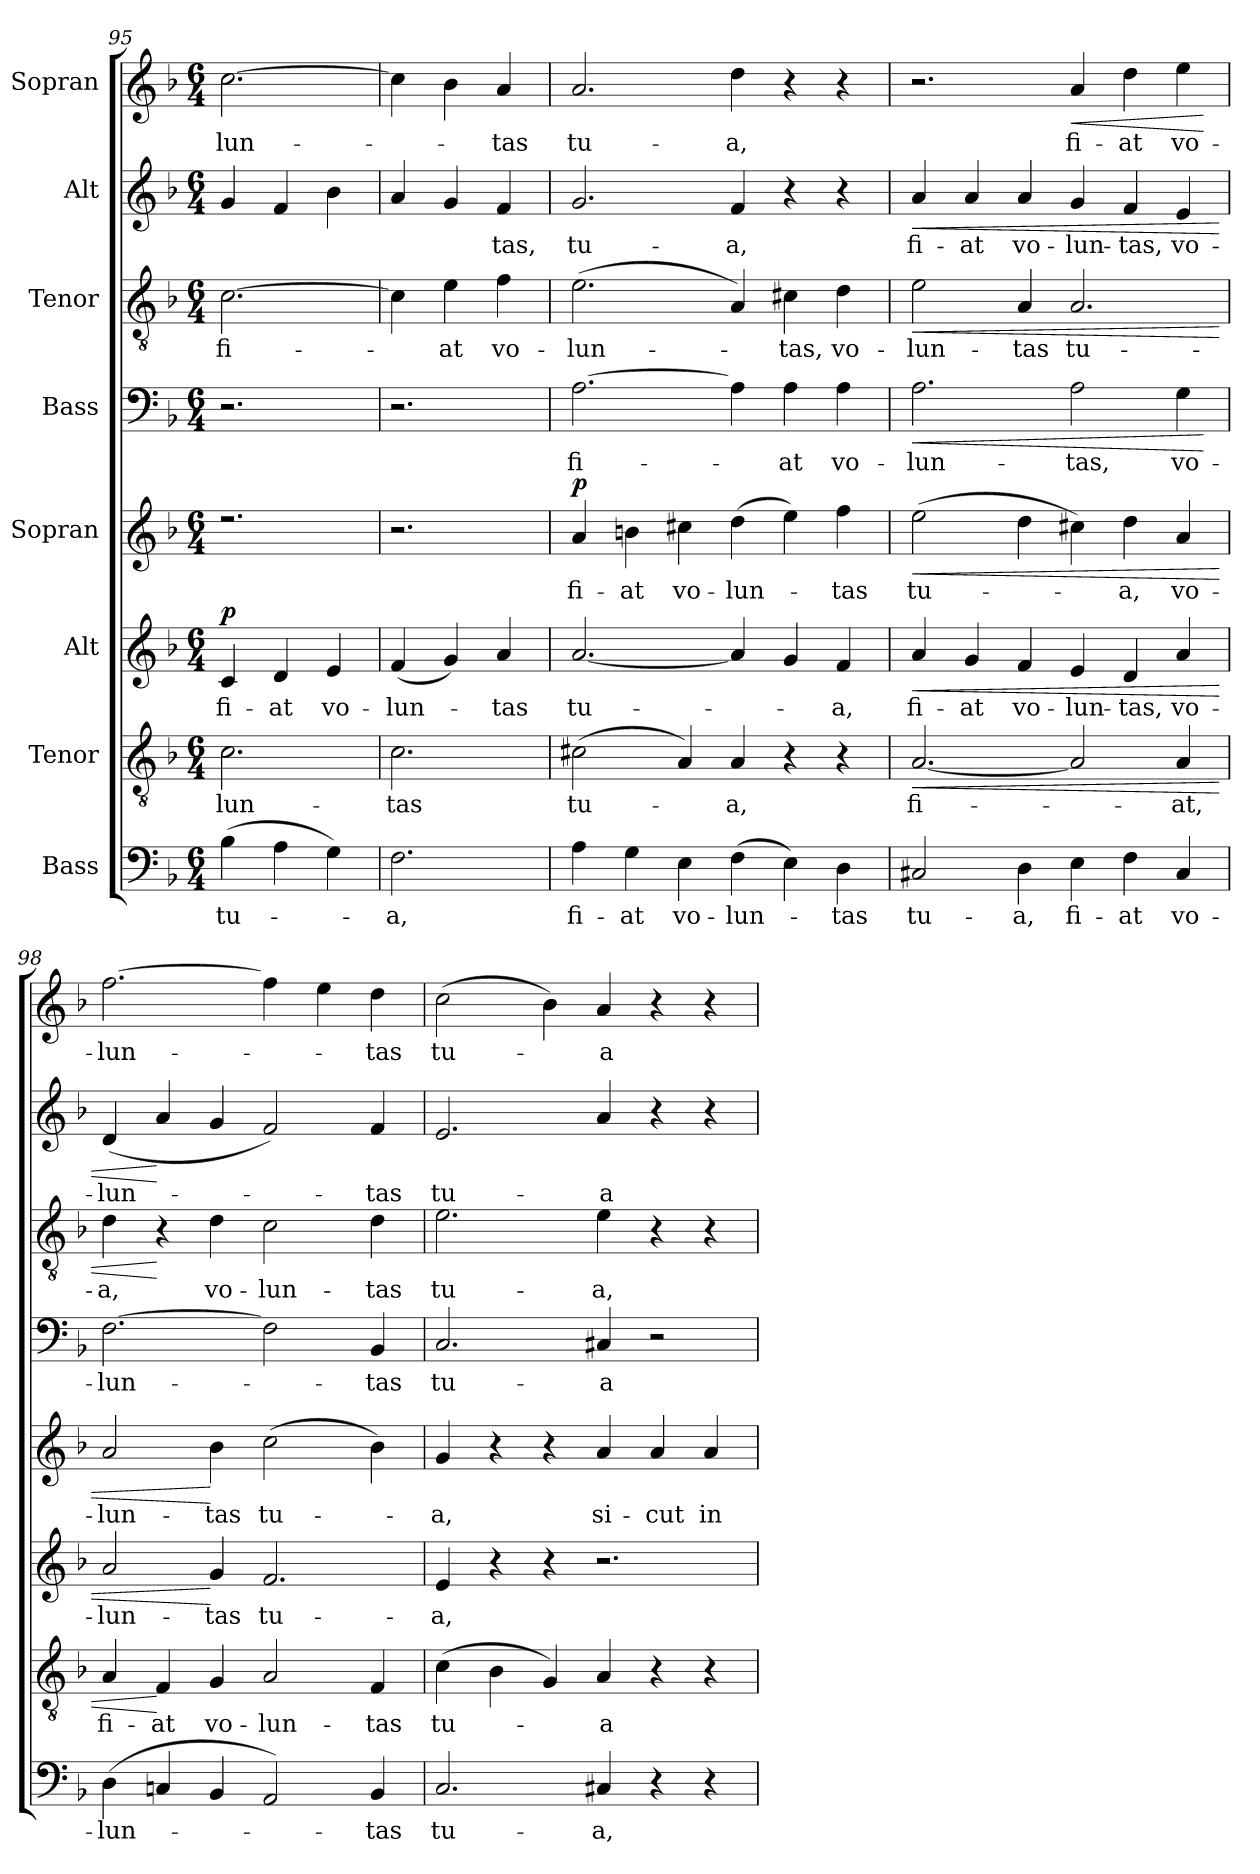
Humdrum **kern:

**kern	**text	**kern	**text	**dynam	**kern	**text	**dynam	**kern	**text	**dynam	**kern	**text	**dynam	**kern	**text	**dynam	**kern	**text	**dynam	**kern	**text	**dynam
*part8	*part8	*part7	*part7	*part7	*part6	*part6	*part6	*part5	*part5	*part5	*part4	*part4	*part4	*part3	*part3	*part3	*part2	*part2	*part2	*part1	*part1	*part1
*staff8	*staff8	*staff7	*staff7	*staff7	*staff6	*staff6	*staff6	*staff5	*staff5	*staff5	*staff4	*staff4	*staff4	*staff3	*staff3	*staff3	*staff2	*staff2	*staff2	*staff1	*staff1	*staff1
*I"Bass	*	*I"Tenor	*	*	*I"Alt	*	*	*I"Sopran	*	*	*I"Bass	*	*	*I"Tenor	*	*	*I"Alt	*	*	*I"Sopran	*	*
*clefF4	*	*clefGv2	*	*	*clefG2	*	*	*clefG2	*	*	*clefF4	*	*	*clefGv2	*	*	*clefG2	*	*	*clefG2	*	*
*k[b-]	*	*k[b-]	*	*	*k[b-]	*	*	*k[b-]	*	*	*k[b-]	*	*	*k[b-]	*	*	*k[b-]	*	*	*k[b-]	*	*
*M6/4	*	*M6/4	*	*	*M6/4	*	*	*M6/4	*	*	*M6/4	*	*	*M6/4	*	*	*M6/4	*	*	*M6/4	*	*
=95	=95	=95	=95	=95	=95	=95	=95	=95	=95	=95	=95	=95	=95	=95	=95	=95	=95	=95	=95	=95	=95	=95
!	!LO:LY:b	!	!LO:LY:b	!	!	!LO:LY:b	!LO:DY:a	!	!	!	!	!	!	!	!LO:LY:b	!	!	!	!	!	!LO:LY:b	!
*	*	*	*	*	*	*	*	*^	*	*	*	*	*	*	*	*	*	*	*	*	*	*
(4B-\	tu-	2.c\	-lun-	.	4c/	fi-	p	2.r	4c/yy	.	.	2.r	.	.	[2.c\	fi-	.	4g/	.	.	[2.cc\	-lun-	.
!	!	!	!	!	!	!LO:LY:b	!	!	!	!	!	!	!	!	!	!	!	!	!	!	!	!	!
4A\	.	.	.	.	4d/	-at	.	.	2ryy	.	.	.	.	.	.	.	.	4f/	.	.	.	.	.
!	!	!	!	!	!	!LO:LY:b	!	!	!	!	!	!	!	!	!	!	!	!	!	!	!	!	!
4G\)	.	.	.	.	4e/	vo-	.	.	.	.	.	.	.	.	.	.	.	4b-\	.	.	.	.	.
*	*	*	*	*	*	*	*	*v	*v	*	*	*	*	*	*	*	*	*	*	*	*	*	*
!!LO:LB:g=z
=95X3	=95X3	=95X3	=95X3	=95X3	=95X3	=95X3	=95X3	=95X3	=95X3	=95X3	=95X3	=95X3	=95X3	=95X3	=95X3	=95X3	=95X3	=95X3	=95X3	=95X3	=95X3	=95X3
!	!LO:LY:b	!	!LO:LY:b	!	!	!LO:LY:b	!	!	!	!	!	!	!	!	!	!	!	!	!	!	!	!
2.F\	-a,	2.c\	-tas	.	(4f/	-lun-	.	2.r	.	.	2.r	.	.	4c\]	.	.	4a/	.	.	4cc\]	.	.
!	!	!	!	!	!	!	!	!	!	!	!	!	!	!	!LO:LY:b	!	!	!	!	!	!	!
.	.	.	.	.	4g/)	.	.	.	.	.	.	.	.	4e\	-at	.	4g/	.	.	4b-\	.	.
!	!	!	!	!	!	!LO:LY:b	!	!	!	!	!	!	!	!	!LO:LY:b	!	!	!LO:LY:b	!	!	!LO:LY:b	!
.	.	.	.	.	4a/	-tas	.	.	.	.	.	.	.	4f\	vo-	.	4f/	-tas,	.	4a/	-tas	.
=96	=96	=96	=96	=96	=96	=96	=96	=96	=96	=96	=96	=96	=96	=96	=96	=96	=96	=96	=96	=96	=96	=96
!	!LO:LY:b	!	!LO:LY:b	!	!	!LO:LY:b	!	!	!LO:LY:b	!LO:DY:a	!	!LO:LY:b	!	!	!LO:LY:b	!	!	!LO:LY:b	!	!	!LO:LY:b	!
4A\	fi-	(2c#X\	tu-	.	[2.a/	tu-	.	4a/	fi-	p	[2.A\	fi-	.	(2.e\	-lun-	.	2.g/	tu-	.	2.a/	tu-	.
!	!LO:LY:b	!	!	!	!	!	!	!	!LO:LY:b	!	!	!	!	!	!	!	!	!	!	!	!	!
4G\	-at	.	.	.	.	.	.	4bn\	-at	.	.	.	.	.	.	.	.	.	.	.	.	.
!	!LO:LY:b	!	!	!	!	!	!	!	!LO:LY:b	!	!	!	!	!	!	!	!	!	!	!	!	!
4E\	vo-	4A/)	.	.	.	.	.	4cc#X\	vo-	.	.	.	.	.	.	.	.	.	.	.	.	.
!	!LO:LY:b	!	!LO:LY:b	!	!	!	!	!	!LO:LY:b	!	!	!	!	!	!	!	!	!LO:LY:b	!	!	!LO:LY:b	!
(4F\	-lun-	4A/	-a,	.	4a/]	.	.	(4dd\	-lun-	.	4A\]	.	.	4A/)	.	.	4f/	-a,	.	4dd\	-a,	.
!	!	!	!	!	!	!	!	!	!	!	!	!LO:LY:b	!	!	!LO:LY:b	!	!	!	!	!	!	!
4E\)	.	4r	.	.	4g/	.	.	4ee\)	.	.	4A\	-at	.	4c#X\	-tas,	.	4r	.	.	4r	.	.
!	!LO:LY:b	!	!	!	!	!LO:LY:b	!	!	!LO:LY:b	!	!	!LO:LY:b	!	!	!LO:LY:b	!	!	!	!	!	!	!
4D\	-tas	4r	.	.	4f/	-a,	.	4ff\	-tas	.	4A\	vo-	.	4d\	vo-	.	4r	.	.	4r	.	.
=97	=97	=97	=97	=97	=97	=97	=97	=97	=97	=97	=97	=97	=97	=97	=97	=97	=97	=97	=97	=97	=97	=97
!	!LO:LY:b	!	!LO:LY:b	!LO:HP:b	!	!LO:LY:b	!LO:HP:b	!	!LO:LY:b	!LO:HP:b	!	!LO:LY:b	!LO:HP:b	!	!LO:LY:b	!LO:HP:b	!	!LO:LY:b	!LO:HP:b	!	!	!
2C#X/	tu-	[2.A/	fi-	<	4a/	fi-	<	(2ee\	tu-	<	2.A\	-lun-	<	2e\	-lun-	<	4a/	fi-	<	2.r	.	.
!	!	!	!	!	!	!LO:LY:b	!	!	!	!	!	!	!	!	!	!	!	!LO:LY:b	!	!	!	!
.	.	.	.	.	4g/	-at	.	.	.	.	.	.	.	.	.	.	4a/	-at	.	.	.	.
!	!LO:LY:b	!	!	!	!	!LO:LY:b	!	!	!	!	!	!	!	!	!LO:LY:b	!	!	!LO:LY:b	!	!	!	!
4D\	-a,	.	.	.	4f/	vo-	.	4dd\	.	.	.	.	.	4A/	-tas	.	4a/	vo-	.	.	.	.
!	!LO:LY:b	!	!	!	!	!LO:LY:b	!	!	!	!	!	!LO:LY:b	!	!	!LO:LY:b	!	!	!LO:LY:b	!	!	!LO:LY:b	!LO:HP:b
4E\	fi-	2A/]	.	.	4e/	-lun-	.	4cc#X\)	.	.	2A\	-tas,	.	2.A/	tu-	.	4g/	-lun-	.	4a/	fi-	<
!	!LO:LY:b	!	!	!	!	!LO:LY:b	!	!	!LO:LY:b	!	!	!	!	!	!	!	!	!LO:LY:b	!	!	!LO:LY:b	!
4F\	-at	.	.	.	4d/	-tas,	.	4dd\	-a,	.	.	.	.	.	.	.	4f/	-tas,	.	4dd\	-at	.
!	!LO:LY:b	!	!LO:LY:b	!	!	!LO:LY:b	!	!	!LO:LY:b	!	!	!LO:LY:b	!	!	!	!	!	!LO:LY:b	!	!	!LO:LY:b	!
4C#/	vo-	4A/	-at,	.	4a/	vo-	.	4a/	vo-	.	4G\	vo-	.	.	.	.	4e/	vo-	.	4ee\	vo-	.
.	.	.	.	.	.	.	.	.	.	.	.	.	[	.	.	.	.	.	.	.	.	[
=98	=98	=98	=98	=98	=98	=98	=98	=98	=98	=98	=98	=98	=98	=98	=98	=98	=98	=98	=98	=98	=98	=98
!	!LO:LY:b	!	!LO:LY:b	!	!	!LO:LY:b	!	!	!LO:LY:b	!	!	!LO:LY:b	!	!	!LO:LY:b	!	!	!LO:LY:b	!	!	!LO:LY:b	!
(4D\	-lun-	4A/	fi-	.	2a/	-lun-	.	2a/	-lun-	.	[2.F\	-lun-	.	4d\	-a,	.	(4d/	-lun-	.	[2.ff\	-lun-	.
!	!	!	!LO:LY:b	!	!	!	!	!	!	!	!	!	!	!	!	!	!	!	!	!	!	!
4Cn/	.	4F/	-at	[	.	.	.	.	.	.	.	.	.	4r	.	[	4a/	.	[	.	.	.
!	!	!	!LO:LY:b	!	!	!LO:LY:b	!	!	!LO:LY:b	!	!	!	!	!	!LO:LY:b	!	!	!	!	!	!	!
4BB-/	.	4G/	vo-	.	4g/	-tas	[	4b-\	-tas	[	.	.	.	4d\	vo-	.	4g/	.	.	.	.	.
!	!	!	!LO:LY:b	!	!	!LO:LY:b	!	!	!LO:LY:b	!	!	!	!	!	!LO:LY:b	!	!	!	!	!	!	!
2AA/)	.	2A/	-lun-	.	2.f/	tu-	.	(2cc\	tu-	.	2F\]	.	.	2c\	-lun-	.	2f/)	.	.	4ff\]	.	.
.	.	.	.	.	.	.	.	.	.	.	.	.	.	.	.	.	.	.	.	4ee\	.	.
!	!LO:LY:b	!	!LO:LY:b	!	!	!	!	!	!	!	!	!LO:LY:b	!	!	!LO:LY:b	!	!	!LO:LY:b	!	!	!LO:LY:b	!
4BB-/	-tas	4F/	-tas	.	.	.	.	4b-\)	.	.	4BB-/	-tas	.	4d\	-tas	.	4f/	-tas	.	4dd\	-tas	.
=99	=99	=99	=99	=99	=99	=99	=99	=99	=99	=99	=99	=99	=99	=99	=99	=99	=99	=99	=99	=99	=99	=99
!	!LO:LY:b	!	!LO:LY:b	!	!	!LO:LY:b	!	!	!LO:LY:b	!	!	!LO:LY:b	!	!	!LO:LY:b	!	!	!LO:LY:b	!	!	!LO:LY:b	!
2.C/	tu-	(4c\	tu-	.	4e/	-a,	.	4g/	-a,	.	2.C/	tu-	.	2.e\	tu-	.	2.e/	tu-	.	(2cc\	tu-	.
.	.	4B-\	.	.	4r	.	.	4r	.	.	.	.	.	.	.	.	.	.	.	.	.	.
.	.	4G/)	.	.	4r	.	.	4r	.	.	.	.	.	.	.	.	.	.	.	4b-\)	.	.
!	!LO:LY:b	!	!LO:LY:b	!	!	!	!	!	!LO:LY:b	!	!	!LO:LY:b	!	!	!LO:LY:b	!	!	!LO:LY:b	!	!	!LO:LY:b	!
4C#X/	-a,	4A/	-a	.	2.r	.	.	4a/	si-	.	4C#X/	-a	.	4e\	-a,	.	4a/	-a	.	4a/	-a	.
!	!	!	!	!	!	!	!	!	!LO:LY:b	!	!	!	!	!	!	!	!	!	!	!	!	!
4r	.	4r	.	.	.	.	.	4a/	-cut	.	2r	.	.	4r	.	.	4r	.	.	4r	.	.
!	!	!	!	!	!	!	!	!	!LO:LY:b	!	!	!	!	!	!	!	!	!	!	!	!	!
4r	.	4r	.	.	.	.	.	4a/	in	.	.	.	.	4r	.	.	4r	.	.	4r	.	.
=	=	=	=	=	=	=	=	=	=	=	=	=	=	=	=	=	=	=	=	=	=	=
*-	*-	*-	*-	*-	*-	*-	*-	*-	*-	*-	*-	*-	*-	*-	*-	*-	*-	*-	*-	*-	*-	*-
